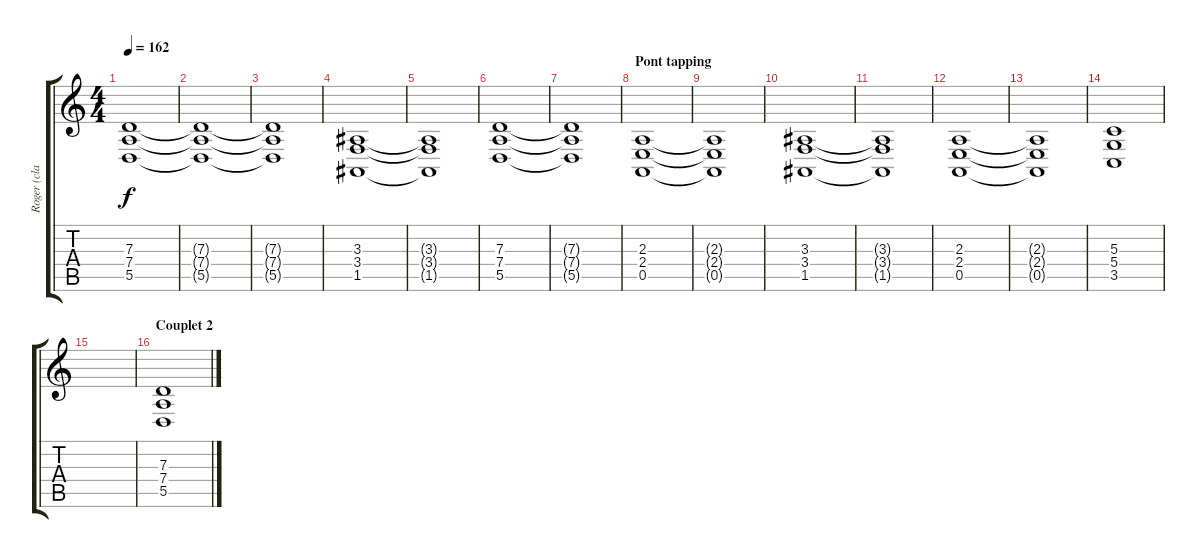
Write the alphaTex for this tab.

\track ("Roger (clavier)" "Roger (cla") {instrument stringensemble1}
\staff {score tabs}
\tuning (E4 B3 G3 D3 A2 E2) {hide}
\ts (4 4)
\tempo 162
\clef g2
\ks c
(7.3{t} 7.4{t} 5.5{t}).1{dy f} |
(7.3{t} 7.4{t} 5.5{t}).1 |
(7.3{t} 7.4{t} 5.5{t}).1 |
(3.3 3.4 1.5).1 |
(3.3{t} 3.4{t} 1.5{t}).1 |
(7.3 7.4 5.5).1 |
(7.3{t} 7.4{t} 5.5{t}).1 |
\section ("" "Pont tapping")
(2.3 2.4 0.5).1 |
(2.3{t} 2.4{t} 0.5{t}).1 |
(3.3 3.4 1.5).1 |
(3.3{t} 3.4{t} 1.5{t}).1 |
(2.3 2.4 0.5).1 |
(2.3{t} 2.4{t} 0.5{t}).1 |
(5.3 5.4 3.5).1 |
|
\section ("" "Couplet 2")
(7.3 7.4 5.5).1
